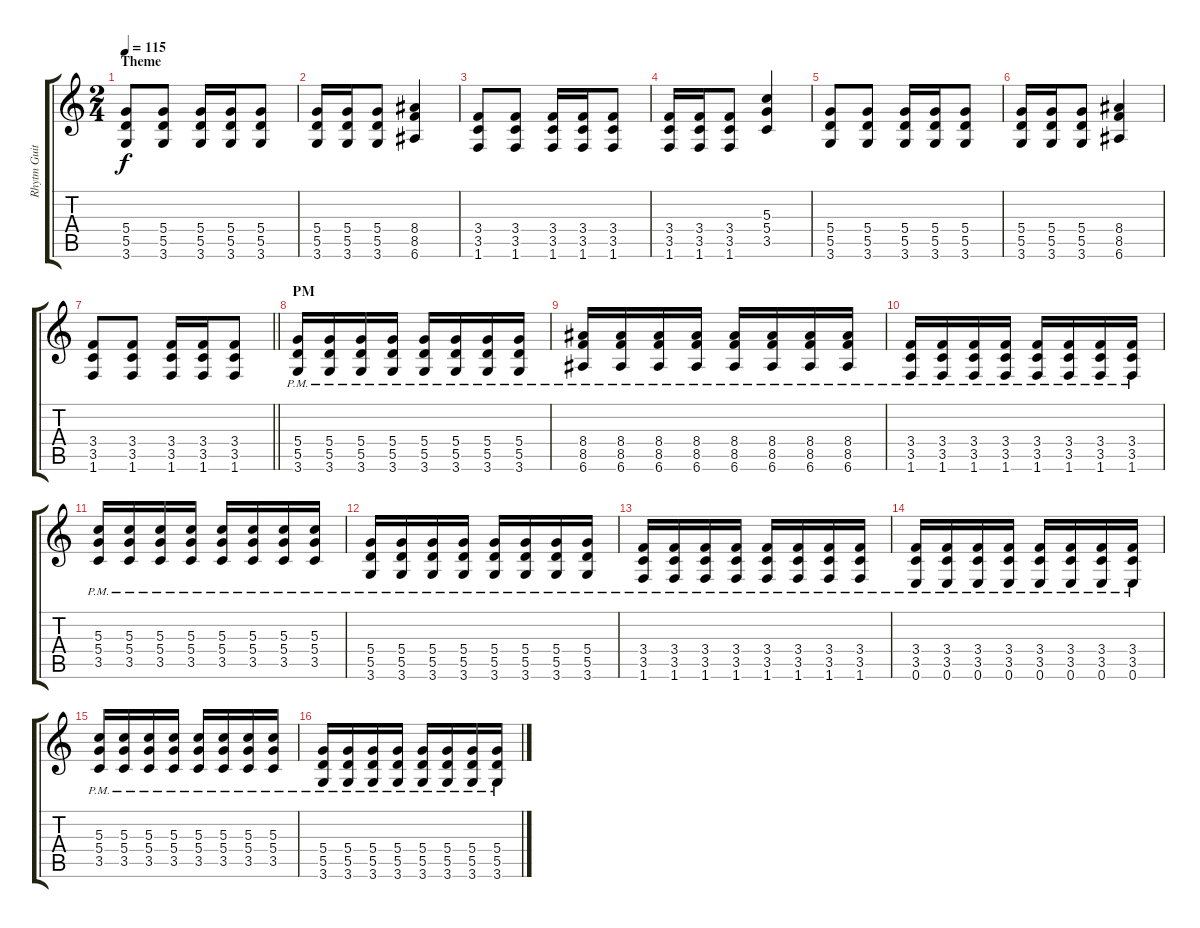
\track ("Rhytm Guitar" "Rhytm Guit") {instrument distortionguitar}
\staff {score tabs}
\tuning (E4 B3 G3 D3 A2 E2) {hide}
\ts (2 4)
\section ("" "Theme")
\tempo 115
\clef g2
\ks c
(5.4 5.5 3.6).8{dy f} (5.4 5.5 3.6).8 (5.4 5.5 3.6).16 (5.4 5.5 3.6).16 (5.4 5.5 3.6).8 |
(5.4 5.5 3.6).16 (5.4 5.5 3.6).16 (5.4 5.5 3.6).8 (8.4 8.5 6.6).4 |
(3.4 3.5 1.6).8 (3.4 3.5 1.6).8 (3.4 3.5 1.6).16 (3.4 3.5 1.6).16 (3.4 3.5 1.6).8 |
(3.4 3.5 1.6).16 (3.4 3.5 1.6).16 (3.4 3.5 1.6).8 (5.3 5.4 3.5).4 |
(5.4 5.5 3.6).8 (5.4 5.5 3.6).8 (5.4 5.5 3.6).16 (5.4 5.5 3.6).16 (5.4 5.5 3.6).8 |
(5.4 5.5 3.6).16 (5.4 5.5 3.6).16 (5.4 5.5 3.6).8 (8.4 8.5 6.6).4 |
\barLineRight lightlight
(3.4 3.5 1.6).8 (3.4 3.5 1.6).8 (3.4 3.5 1.6).16 (3.4 3.5 1.6).16 (3.4 3.5 1.6).8 |
\section ("" "PM")
(5.4{pm} 5.5{pm} 3.6{pm}).16 (5.4{pm} 5.5{pm} 3.6{pm}).16 (5.4{pm} 5.5{pm} 3.6{pm}).16 (5.4{pm} 5.5{pm} 3.6{pm}).16 (5.4{pm} 5.5{pm} 3.6{pm}).16 (5.4{pm} 5.5{pm} 3.6{pm}).16 (5.4{pm} 5.5{pm} 3.6{pm}).16 (5.4{pm} 5.5{pm} 3.6{pm}).16 |
(8.4{pm} 8.5{pm} 6.6{pm}).16 (8.4{pm} 8.5{pm} 6.6{pm}).16 (8.4{pm} 8.5{pm} 6.6{pm}).16 (8.4{pm} 8.5{pm} 6.6{pm}).16 (8.4{pm} 8.5{pm} 6.6{pm}).16 (8.4{pm} 8.5{pm} 6.6{pm}).16 (8.4{pm} 8.5{pm} 6.6{pm}).16 (8.4{pm} 8.5{pm} 6.6{pm}).16 |
(3.4{pm} 3.5{pm} 1.6{pm}).16 (3.4{pm} 3.5{pm} 1.6{pm}).16 (3.4{pm} 3.5{pm} 1.6{pm}).16 (3.4{pm} 3.5{pm} 1.6{pm}).16 (3.4{pm} 3.5{pm} 1.6{pm}).16 (3.4{pm} 3.5{pm} 1.6{pm}).16 (3.4{pm} 3.5{pm} 1.6{pm}).16 (3.4{pm} 3.5{pm} 1.6{pm}).16 |
(5.3{pm} 5.4{pm} 3.5{pm}).16 (5.3{pm} 5.4{pm} 3.5{pm}).16 (5.3{pm} 5.4{pm} 3.5{pm}).16 (5.3{pm} 5.4{pm} 3.5{pm}).16 (5.3{pm} 5.4{pm} 3.5{pm}).16 (5.3{pm} 5.4{pm} 3.5{pm}).16 (5.3{pm} 5.4{pm} 3.5{pm}).16 (5.3{pm} 5.4{pm} 3.5{pm}).16 |
(5.4{pm} 5.5{pm} 3.6{pm}).16 (5.4{pm} 5.5{pm} 3.6{pm}).16 (5.4{pm} 5.5{pm} 3.6{pm}).16 (5.4{pm} 5.5{pm} 3.6{pm}).16 (5.4{pm} 5.5{pm} 3.6{pm}).16 (5.4{pm} 5.5{pm} 3.6{pm}).16 (5.4{pm} 5.5{pm} 3.6{pm}).16 (5.4{pm} 5.5{pm} 3.6{pm}).16 |
(3.4{pm} 3.5{pm} 1.6{pm}).16 (3.4{pm} 3.5{pm} 1.6{pm}).16 (3.4{pm} 3.5{pm} 1.6{pm}).16 (3.4{pm} 3.5{pm} 1.6{pm}).16 (3.4{pm} 3.5{pm} 1.6{pm}).16 (3.4{pm} 3.5{pm} 1.6{pm}).16 (3.4{pm} 3.5{pm} 1.6{pm}).16 (3.4{pm} 3.5{pm} 1.6{pm}).16 |
(3.4{pm} 3.5{pm} 0.6{pm}).16 (3.4{pm} 3.5{pm} 0.6{pm}).16 (3.4{pm} 3.5{pm} 0.6{pm}).16 (3.4{pm} 3.5{pm} 0.6{pm}).16 (3.4{pm} 3.5{pm} 0.6{pm}).16 (3.4{pm} 3.5{pm} 0.6{pm}).16 (3.4{pm} 3.5{pm} 0.6{pm}).16 (3.4{pm} 3.5{pm} 0.6{pm}).16 |
(5.3{pm} 5.4{pm} 3.5{pm}).16 (5.3{pm} 5.4{pm} 3.5{pm}).16 (5.3{pm} 5.4{pm} 3.5{pm}).16 (5.3{pm} 5.4{pm} 3.5{pm}).16 (5.3{pm} 5.4{pm} 3.5{pm}).16 (5.3{pm} 5.4{pm} 3.5{pm}).16 (5.3{pm} 5.4{pm} 3.5{pm}).16 (5.3{pm} 5.4{pm} 3.5{pm}).16 |
(5.4{pm} 5.5{pm} 3.6{pm}).16 (5.4{pm} 5.5{pm} 3.6{pm}).16 (5.4{pm} 5.5{pm} 3.6{pm}).16 (5.4{pm} 5.5{pm} 3.6{pm}).16 (5.4{pm} 5.5{pm} 3.6{pm}).16 (5.4{pm} 5.5{pm} 3.6{pm}).16 (5.4{pm} 5.5{pm} 3.6{pm}).16 (5.4{pm} 5.5{pm} 3.6{pm}).16
